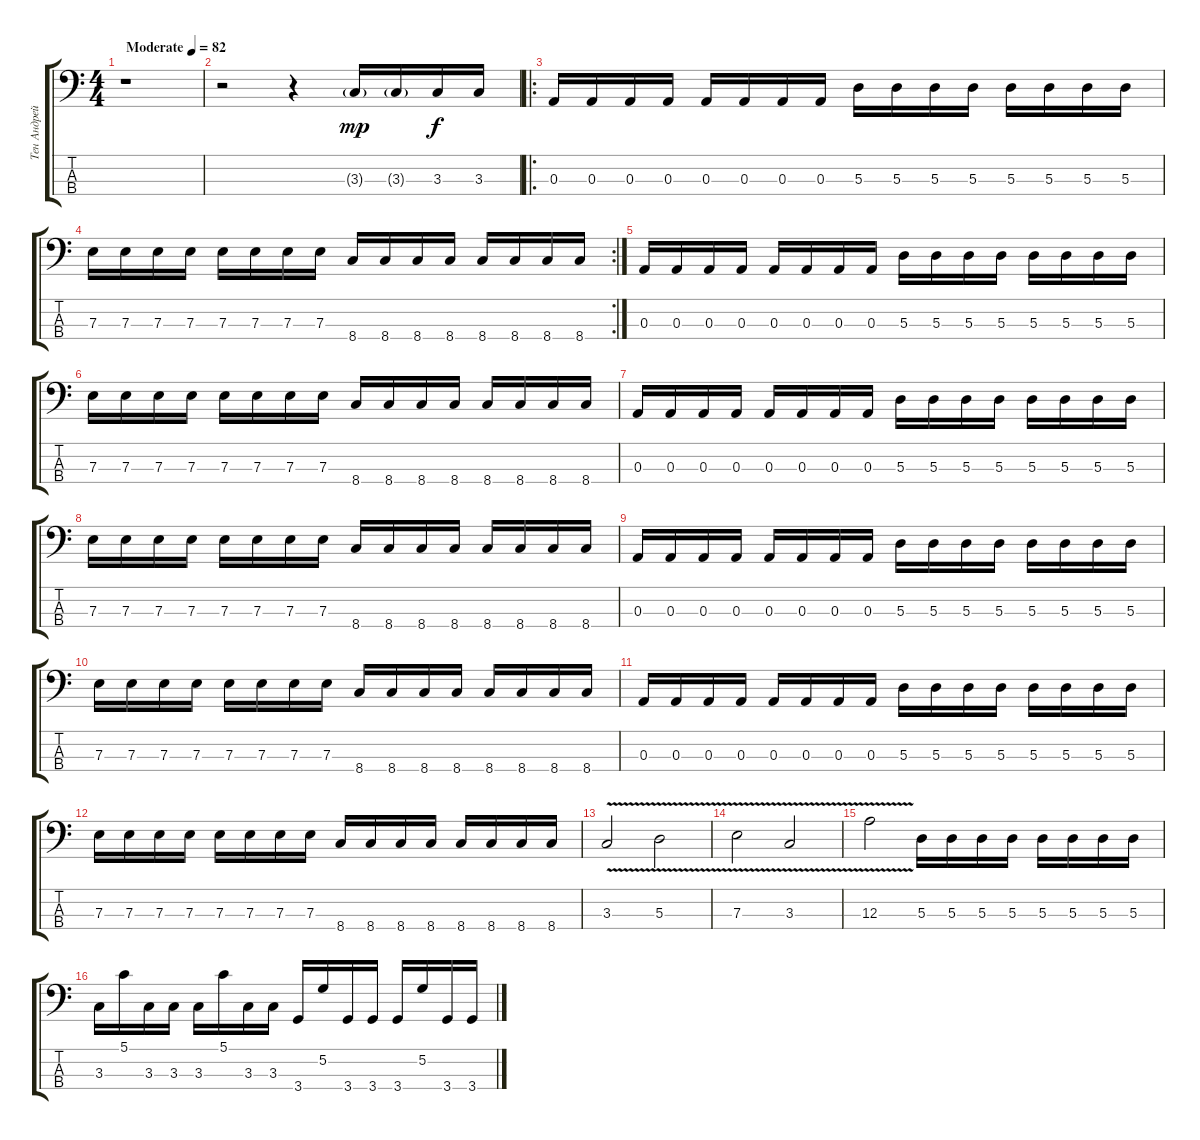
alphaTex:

\track ("Тен Андрей" "Тен Андрей") {instrument electricbasspick}
\staff {score tabs}
\tuning (G2 D2 A1 E1) {hide}
\ts (4 4)
\tempo (82 "Moderate")
\clef f4
\ks c
r.1{dy mp instrument electricbasspick} |
r.2 r.4 3.3{g}.16 3.3{g}.16 3.3.16{dy f} 3.3.16 |
\ro
0.3.16 0.3.16 0.3.16 0.3.16 0.3.16 0.3.16 0.3.16 0.3.16 5.3.16 5.3.16 5.3.16 5.3.16 5.3.16 5.3.16 5.3.16 5.3.16 |
\rc 2
7.3.16 7.3.16 7.3.16 7.3.16 7.3.16 7.3.16 7.3.16 7.3.16 8.4.16 8.4.16 8.4.16 8.4.16 8.4.16 8.4.16 8.4.16 8.4.16 |
0.3.16 0.3.16 0.3.16 0.3.16 0.3.16 0.3.16 0.3.16 0.3.16 5.3.16 5.3.16 5.3.16 5.3.16 5.3.16 5.3.16 5.3.16 5.3.16 |
7.3.16 7.3.16 7.3.16 7.3.16 7.3.16 7.3.16 7.3.16 7.3.16 8.4.16 8.4.16 8.4.16 8.4.16 8.4.16 8.4.16 8.4.16 8.4.16 |
0.3.16 0.3.16 0.3.16 0.3.16 0.3.16 0.3.16 0.3.16 0.3.16 5.3.16 5.3.16 5.3.16 5.3.16 5.3.16 5.3.16 5.3.16 5.3.16 |
7.3.16 7.3.16 7.3.16 7.3.16 7.3.16 7.3.16 7.3.16 7.3.16 8.4.16 8.4.16 8.4.16 8.4.16 8.4.16 8.4.16 8.4.16 8.4.16 |
0.3.16 0.3.16 0.3.16 0.3.16 0.3.16 0.3.16 0.3.16 0.3.16 5.3.16 5.3.16 5.3.16 5.3.16 5.3.16 5.3.16 5.3.16 5.3.16 |
7.3.16 7.3.16 7.3.16 7.3.16 7.3.16 7.3.16 7.3.16 7.3.16 8.4.16 8.4.16 8.4.16 8.4.16 8.4.16 8.4.16 8.4.16 8.4.16 |
0.3.16 0.3.16 0.3.16 0.3.16 0.3.16 0.3.16 0.3.16 0.3.16 5.3.16 5.3.16 5.3.16 5.3.16 5.3.16 5.3.16 5.3.16 5.3.16 |
7.3.16 7.3.16 7.3.16 7.3.16 7.3.16 7.3.16 7.3.16 7.3.16 8.4.16 8.4.16 8.4.16 8.4.16 8.4.16 8.4.16 8.4.16 8.4.16 |
3.3{v}.2 5.3{v}.2 |
7.3{v}.2 3.3{v}.2 |
12.3{v}.2 5.3.16 5.3.16 5.3.16 5.3.16 5.3.16 5.3.16 5.3.16 5.3.16 |
3.3.16 5.1.16 3.3.16 3.3.16 3.3.16 5.1.16 3.3.16 3.3.16 3.4.16 5.2.16 3.4.16 3.4.16 3.4.16 5.2.16 3.4.16 3.4.16
